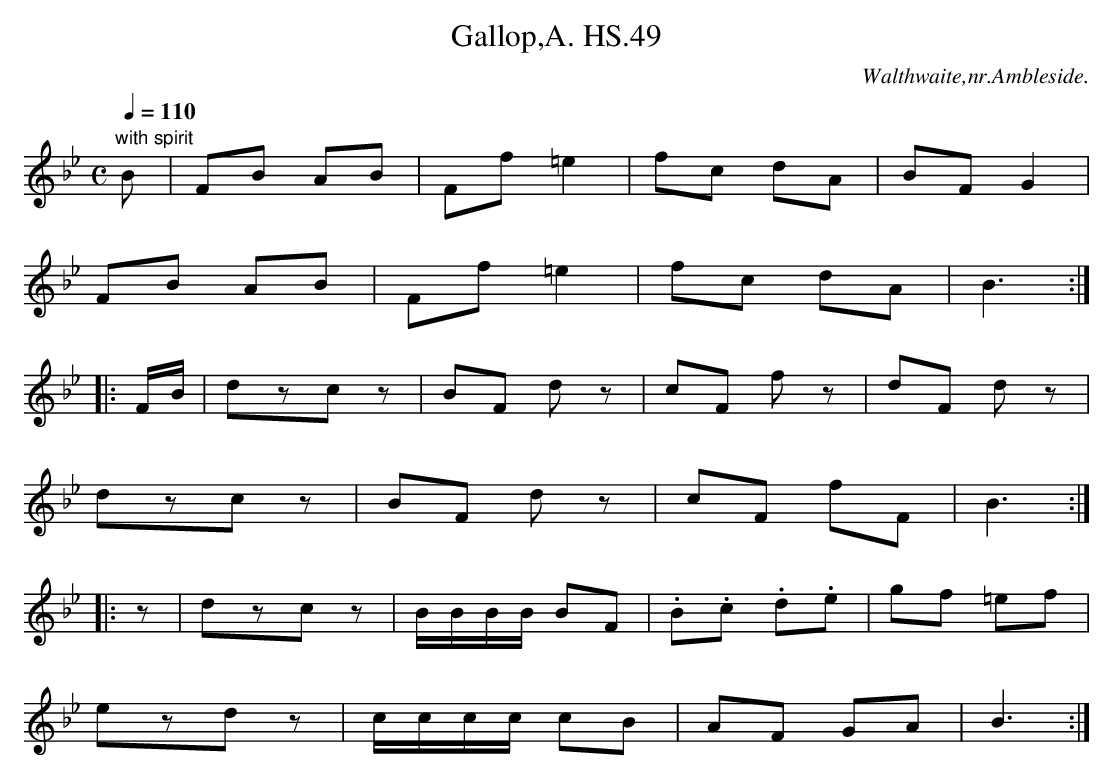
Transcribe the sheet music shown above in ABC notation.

X:1
T:Gallop,A. HS.49
L:1/8
M:C
O:Walthwaite,nr.Ambleside.
Q:1/4=110
K:Bb
"with spirit"B|FB AB|Ff =e2|fc dA|BFG2|!
FB AB|Ff=e2|fc dA|B3:|!
|:F/B/|dzcz|BF dz|cF fz|dF dz|!
dzcz|BF dz|cF fF|B3:|!
|:z|dzcz|B/B/B/B/ BF|.B.c .d.e|gf =ef|!
ezdz|c/c/c/c/ cB|AF GA|B3:|
